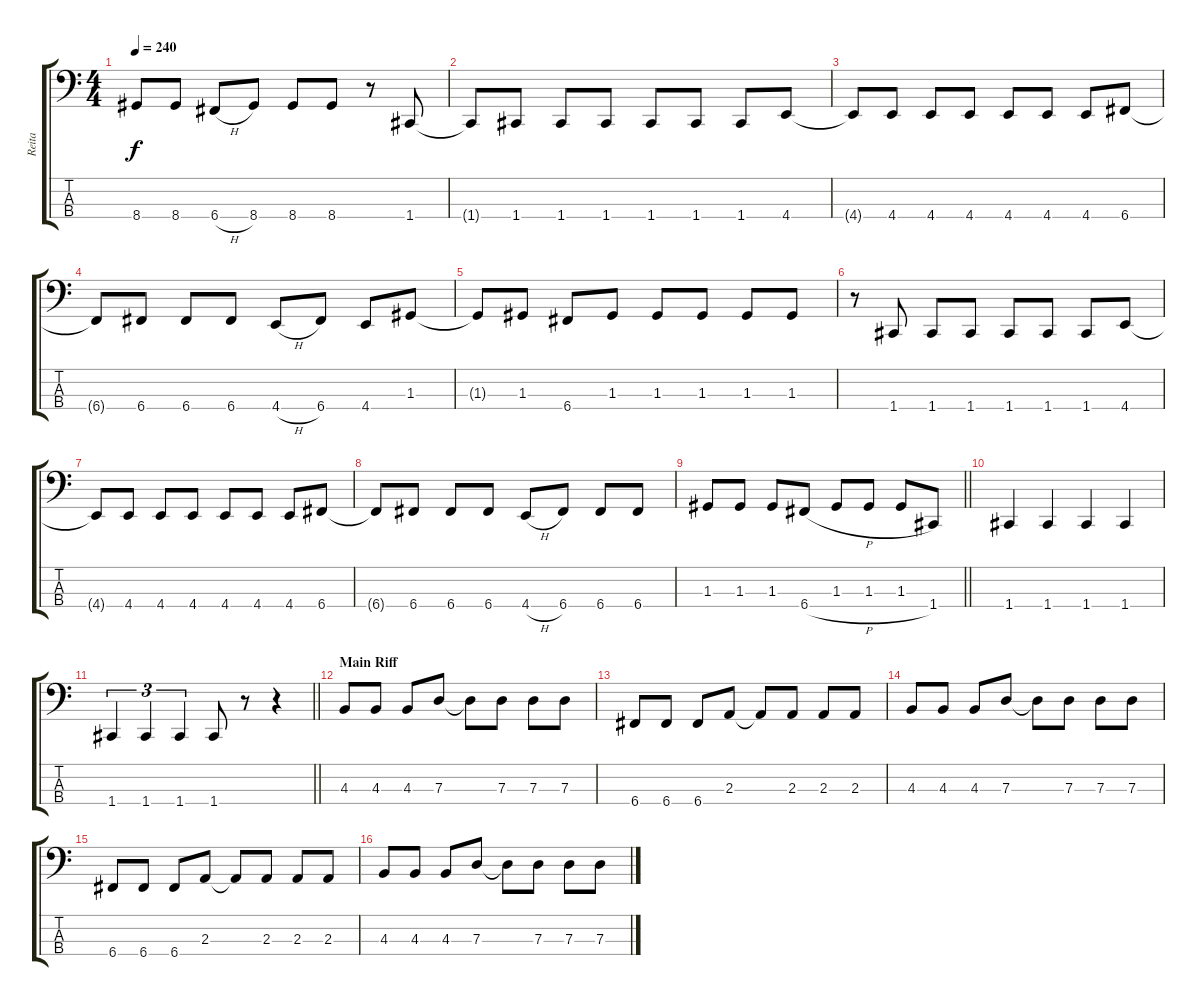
\track ("Reita" "Reita") {instrument electricbasspick}
\staff {score tabs}
\tuning (F2 C2 G1 C1) {hide}
\ts (4 4)
\tempo 240
\clef f4
\ks c
8.4.8{dy f} 8.4.8 6.4{h}.8 8.4.8 8.4.8 8.4.8 r.8 1.4.8 |
1.4{t}.8 1.4.8 1.4.8 1.4.8 1.4.8 1.4.8 1.4.8 4.4.8 |
4.4{t}.8 4.4.8 4.4.8 4.4.8 4.4.8 4.4.8 4.4.8 6.4.8 |
6.4{t}.8 6.4.8 6.4.8 6.4.8 4.4{h}.8 6.4.8 4.4.8 1.3.8 |
1.3{t}.8 1.3.8 6.4.8 1.3.8 1.3.8 1.3.8 1.3.8 1.3.8 |
r.8 1.4.8 1.4.8 1.4.8 1.4.8 1.4.8 1.4.8 4.4.8 |
4.4{t}.8 4.4.8 4.4.8 4.4.8 4.4.8 4.4.8 4.4.8 6.4.8 |
6.4{t}.8 6.4.8 6.4.8 6.4.8 4.4{h}.8 6.4.8 6.4.8 6.4.8 |
\barLineRight lightlight
1.3.8 1.3.8 1.3.8 6.4{h}.8 1.3.8 1.3.8 1.3.8 1.4.8 |
1.4.4 1.4.4 1.4.4 1.4.4 |
\barLineRight lightlight
1.4.4{tu (3 2)} 1.4.4{tu (3 2)} 1.4.4{tu (3 2)} 1.4.8 r.8 r.4 |
\section ("" "Main Riff")
4.3.8 4.3.8 4.3.8 7.3.8 7.3{t}.8 7.3.8 7.3.8 7.3.8 |
6.4.8 6.4.8 6.4.8 2.3.8 2.3{t}.8 2.3.8 2.3.8 2.3.8 |
4.3.8 4.3.8 4.3.8 7.3.8 7.3{t}.8 7.3.8 7.3.8 7.3.8 |
6.4.8 6.4.8 6.4.8 2.3.8 2.3{t}.8 2.3.8 2.3.8 2.3.8 |
4.3.8 4.3.8 4.3.8 7.3.8 7.3{t}.8 7.3.8 7.3.8 7.3.8
